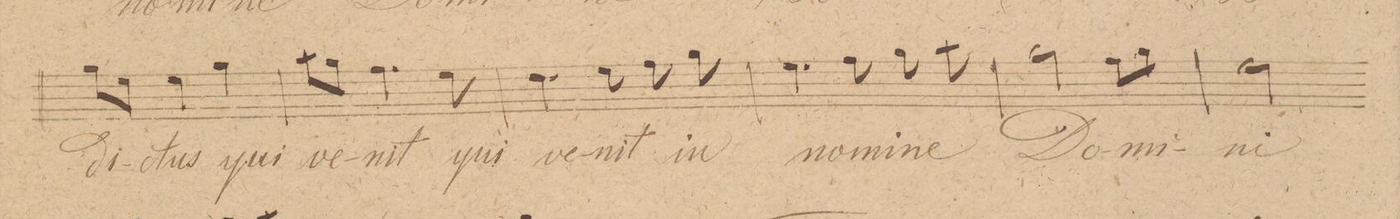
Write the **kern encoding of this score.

**kern	**dynam	**text
*I"Tenore	*	*
*clefC4	*	*
*k[f#c#]	*	*
*M3/4	*	*
8f#\L	.	-di-
8d\J	.	.
4d\	.	-ctus
4f#\	.	qui
=50	=50	=50
8g\L	.	ve-
8f#\J	.	.
4.e\	.	-nit
8d\	.	qui
=51	=51	=51
4.c#\	.	ve-
8d\	.	-nit
8e\	.	.
8f#\	.	in
=52	=52	=52
4.d\	.	no-
8e\	.	.
8f#\	.	-mi-
8g\	.	-ne
=53	=53	=53
2f#\	.	Do-
8e\L	.	-mi-
8f#\J	.	.
=54	=54	=54
2d\	.	-ni
*-	*-	*-
